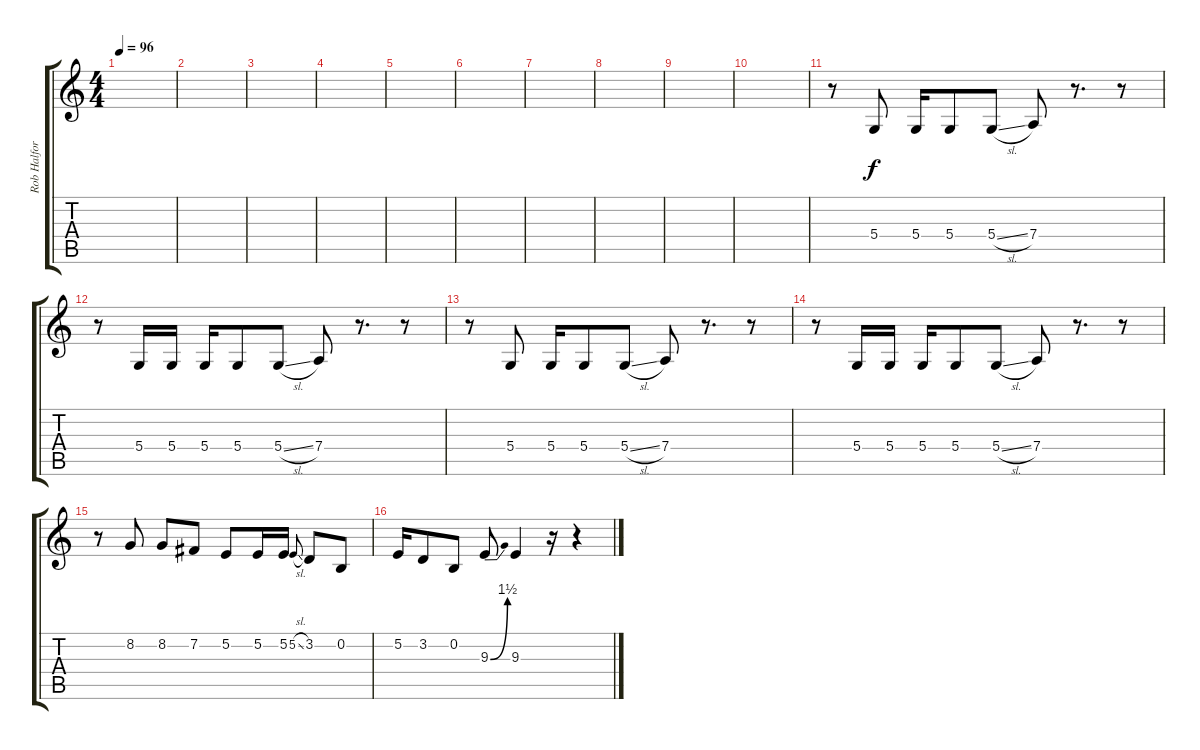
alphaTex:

\track ("Rob Halford" "Rob Halfor") {instrument violin}
\staff {score tabs}
\tuning (E4 B3 G3 D3 A2 E2) {hide}
\ts (4 4)
\tempo 96
\clef g2
\ks c
|
|
|
|
|
|
|
|
|
|
r.8 5.4.8 5.4.16 5.4.8 5.4{sl}.8 7.4.8 r.8{d} r.8 |
r.8 5.4.16 5.4.16 5.4.16 5.4.8 5.4{sl}.8 7.4.8 r.8{d} r.8 |
r.8 5.4.8 5.4.16 5.4.8 5.4{sl}.8 7.4.8 r.8{d} r.8 |
r.8 5.4.16 5.4.16 5.4.16 5.4.8 5.4{sl}.8 7.4.8 r.8{d} r.8 |
r.8 8.2.8 8.2.8 7.2.8 5.2.8 5.2.16 5.2.16 5.2{sl}.8{gr onbeat} 3.2.8 0.2.8 |
5.2.16 3.2.8 0.2.8 9.3{be (bend 0 0 60 6)}.8 9.3.4 r.16 r.4
